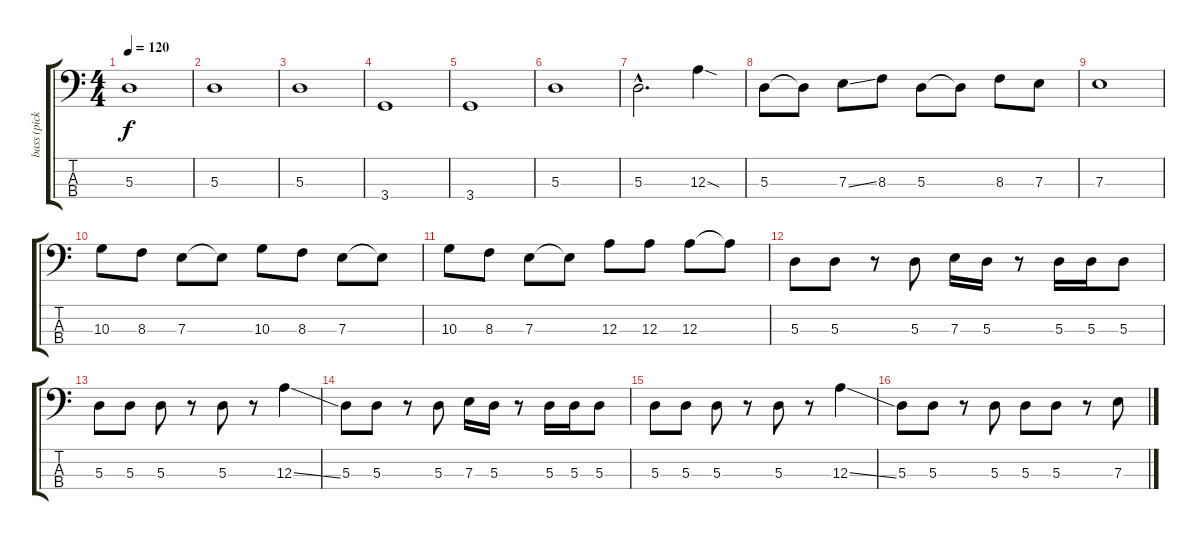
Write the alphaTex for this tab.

\track ("bass (pick)" "bass (pick") {instrument electricbasspick}
\staff {score tabs}
\tuning (G2 D2 A1 E1) {hide}
\ts (4 4)
\tempo 120
\clef f4
\ks c
5.3.1{dy f} |
5.3.1 |
5.3.1 |
3.4.1 |
3.4.1 |
5.3.1 |
5.3{hac}.2{d} 12.3{sod}.4 |
5.3.8 5.3{t}.8 7.3{ss}.8 8.3.8 5.3.8 5.3{t}.8 8.3.8 7.3.8 |
7.3.1 |
10.3.8 8.3.8 7.3.8 7.3{t}.8 10.3.8 8.3.8 7.3.8 7.3{t}.8 |
10.3.8 8.3.8 7.3.8 7.3{t}.8 12.3.8 12.3.8 12.3.8 12.3{t}.8 |
5.3.8 5.3.8 r.8 5.3.8 7.3.16 5.3.16 r.8 5.3.16 5.3.16 5.3.8 |
5.3.8 5.3.8 5.3.8 r.8 5.3.8 r.8 12.3{ss}.4 |
5.3.8 5.3.8 r.8 5.3.8 7.3.16 5.3.16 r.8 5.3.16 5.3.16 5.3.8 |
5.3.8 5.3.8 5.3.8 r.8 5.3.8 r.8 12.3{ss}.4 |
5.3.8 5.3.8 r.8 5.3.8 5.3.8 5.3.8 r.8 7.3.8
